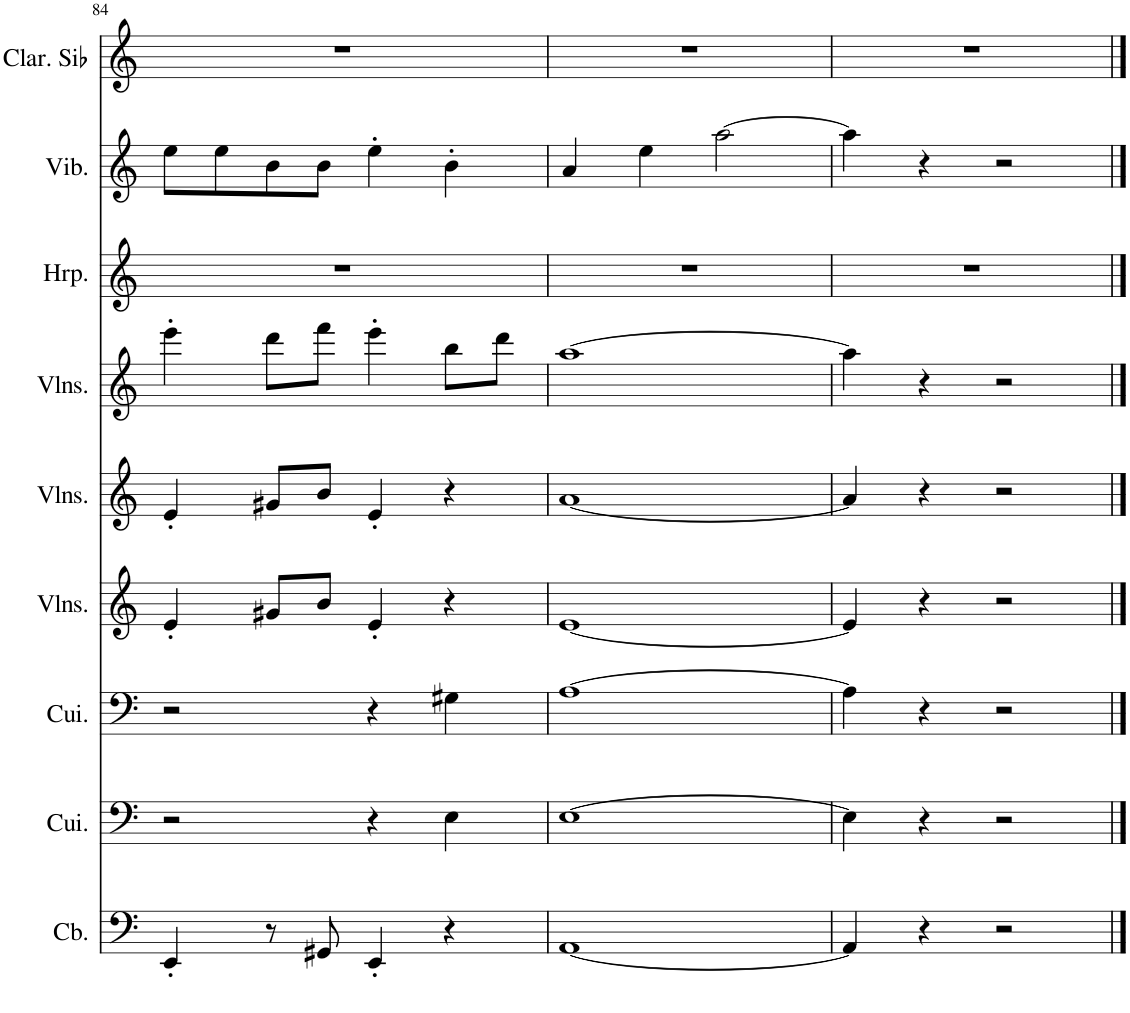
**kern	**kern	**kern	**kern	**kern	**kern	**kern	**kern	**kern
*part9	*part8	*part7	*part6	*part5	*part4	*part3	*part2	*part1
*staff9	*staff8	*staff7	*staff6	*staff5	*staff4	*staff3	*staff2	*staff1
*I"Contrebasse	*I"Cuivres	*I"Cuivres	*I"Violons	*I"Violons	*I"Violons	*I"Harpe	*I"Vibraphone	*I"Clarinette en Sib, Timid
*I'Cb.	*I'Cui.	*I'Cui.	*I'Vlns.	*I'Vlns.	*I'Vlns.	*I'Hrp.	*I'Vib.	*I'Clar. Sib
!!LO:PB:g=z
*clefF4	*clefF4	*clefF4	*clefG2	*clefG2	*clefG2	*clefG2	*clefG2	*clefG2
*Trd7c12	*	*	*	*	*	*	*	*Trd1c2
*k[]	*k[]	*k[]	*k[]	*k[]	*k[]	*k[]	*k[]	*k[]
*M4/4	*M4/4	*M4/4	*M4/4	*M4/4	*M4/4	*M4/4	*M4/4	*M4/4
=84	=84	=84	=84	=84	=84	=84	=84	=84
4EE'/	2r	2r	4e'/	4e'/	4eee'\	1r	8ee\L	1r
.	.	.	.	.	.	.	8ee\	.
8r	.	.	8g#X/L	8g#X/L	8ddd\L	.	8b\	.
8GG#X/	.	.	8b/J	8b/J	8fff\J	.	8b\J	.
4EE'/	4r	4r	4e'/	4e'/	4eee'\	.	4ee'\	.
4r	4E\	4G#X\	4r	4r	8bb\L	.	4b'\	.
.	.	.	.	.	8ddd\J	.	.	.
=85	=85	=85	=85	=85	=85	=85	=85	=85
[1AA	[1E	[1A	[1e	[1a	[1aa	1r	4a/	1r
.	.	.	.	.	.	.	4ee\	.
.	.	.	.	.	.	.	[2aa\	.
=86	=86	=86	=86	=86	=86	=86	=86	=86
4AA/]	4E\]	4A\]	4e/]	4a/]	4aa\]	1r	4aa\]	1r
4r	4r	4r	4r	4r	4r	.	4r	.
2r	2r	2r	2r	2r	2r	.	2r	.
==	==	==	==	==	==	==	==	==
*-	*-	*-	*-	*-	*-	*-	*-	*-
